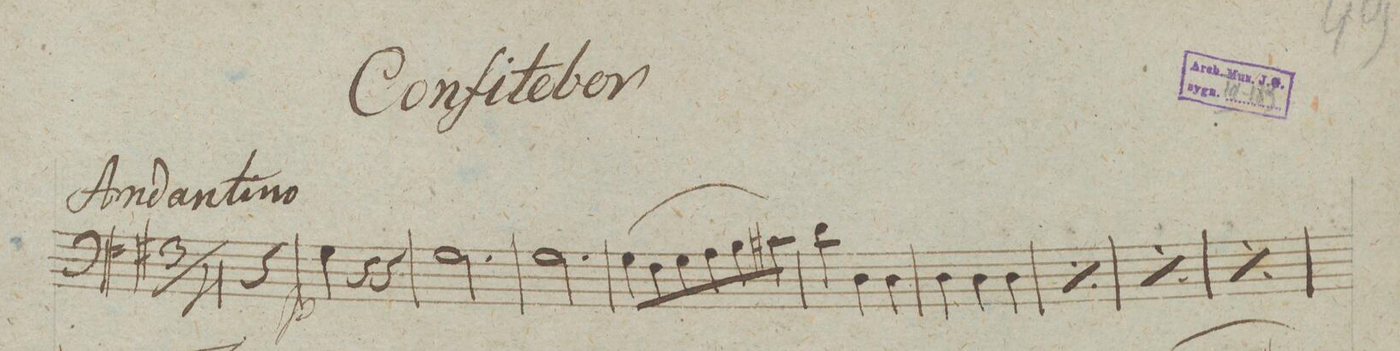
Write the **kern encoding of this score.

**kern	**dynam
*I"Baſso	*
*clefF4	*
*k[f#]	*
*M3/4	*
4r	.
=1	=1
4G\	p
4r	.
4r	.
=2	=2
*2\right	*
2.G\	.
=3	=3
2.G\	.
=4	=4
(8G\L	.
8F#\	.
8G\	.
8A\	.
8B\	.
8c#X\J)	.
=5	=5
4d\	.
4D\	.
4D\	.
=6	=6
4D\	.
4D\	.
4D\	.
=7	=7
*rep	*
4D\	.
4D\	.
4D\	.
*Xrep	*
=8	=8
*rep	*
4D\	.
4D\	.
4D\	.
*Xrep	*
=9	=9
*rep	*
4D\	.
4D\	.
4D\	.
*Xrep	*
=10	=10
*-	*-
